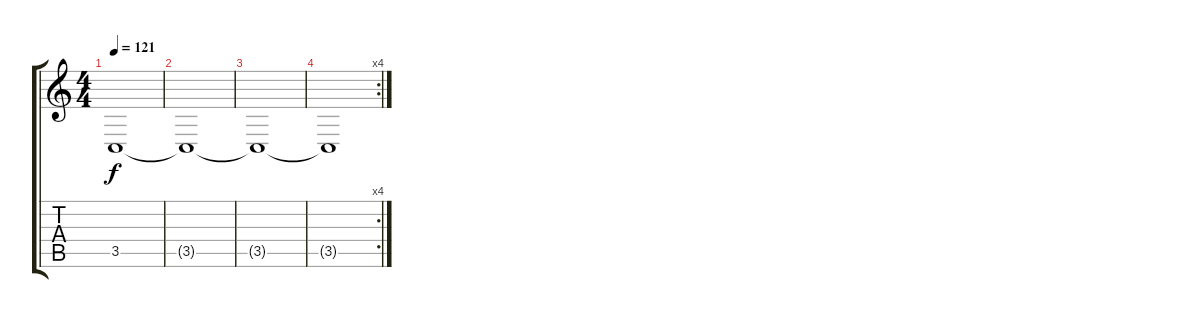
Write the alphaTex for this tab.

\track "" {instrument synthvoice}
\staff {score tabs}
\tuning (E4 B3 G3 D3 A2 E2) {hide}
\ts (4 4)
\tempo 121
\clef g2
\ks c
3.5.1{dy f} |
3.5{t}.1 |
3.5{t}.1 |
\rc 4
3.5{t}.1
